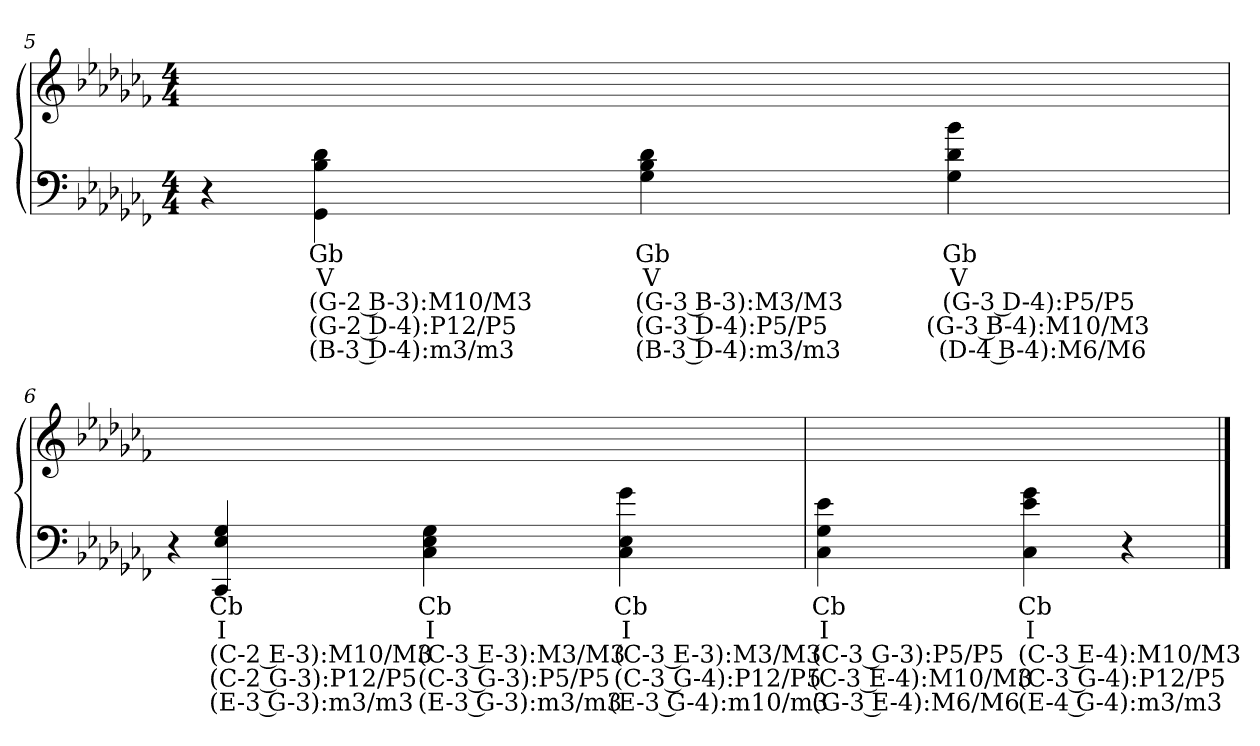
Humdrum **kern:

**kern	**text	**text	**text	**text	**text	**kern
*part2	*part2	*part2	*part2	*part2	*part2	*part1
*staff2	*staff2	*staff2	*staff2	*staff2	*staff2	*staff1
*clefF4	*	*	*	*	*	*clefG2
*k[b-e-a-d-g-c-f-]	*	*	*	*	*	*k[b-e-a-d-g-c-f-]
*C-:	*	*	*	*	*	*C-:
*M4/4	*	*	*	*	*	*M4/4
=5	=5	=5	=5	=5	=5	=5
4r	.	.	.	.	.	1ryy
4GG- 4B- 4d-	Gb	V	(G-2 B-3):M10/M3	(G-2 D-4):P12/P5	(B-3 D-4):m3/m3	.
4G- 4B- 4d-	Gb	V	(G-3 B-3):M3/M3	(G-3 D-4):P5/P5	(B-3 D-4):m3/m3	.
4G- 4d- 4b-	Gb	V	(G-3 D-4):P5/P5	(G-3 B-4):M10/M3	(D-4 B-4):M6/M6	.
=6	=6	=6	=6	=6	=6	=6
4r	.	.	.	.	.	1ryy
4CC- 4E- 4G-	Cb	I	(C-2 E-3):M10/M3	(C-2 G-3):P12/P5	(E-3 G-3):m3/m3	.
4C- 4E- 4G-	Cb	I	(C-3 E-3):M3/M3	(C-3 G-3):P5/P5	(E-3 G-3):m3/m3	.
4C- 4E- 4g-	Cb	I	(C-3 E-3):M3/M3	(C-3 G-4):P12/P5	(E-3 G-4):m10/m3	.
=7	=7	=7	=7	=7	=7	=7
4C- 4G- 4e-	Cb	I	(C-3 G-3):P5/P5	(C-3 E-4):M10/M3	(G-3 E-4):M6/M6	2.ryy
4C- 4e- 4g-	Cb	I	(C-3 E-4):M10/M3	(C-3 G-4):P12/P5	(E-4 G-4):m3/m3	.
4r	.	.	.	.	.	.
==	==	==	==	==	==	==
*-	*-	*-	*-	*-	*-	*-
